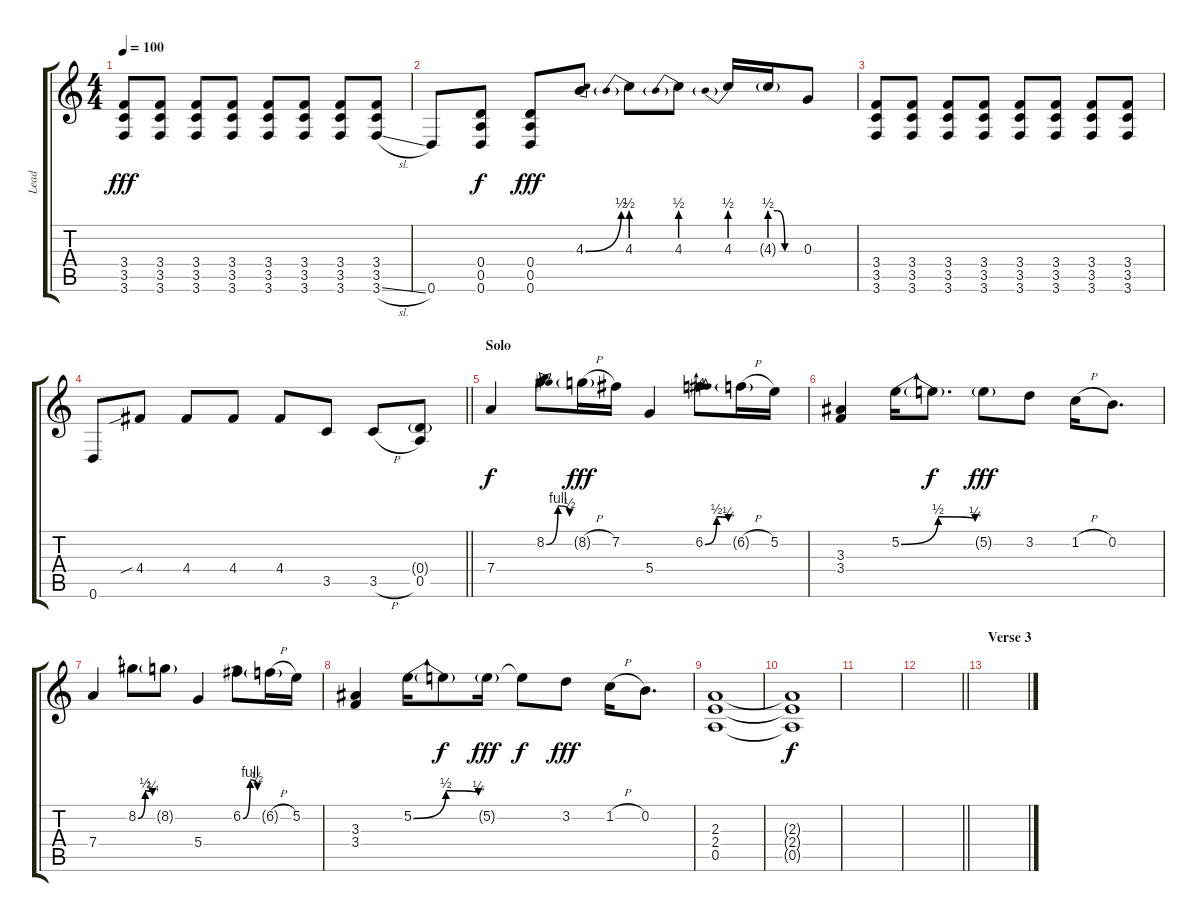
\track ("Lead" "Lead") {instrument distortionguitar}
\staff {score tabs}
\tuning (E4 B3 G3 D3 A2 D2) {hide}
\ts (4 4)
\tempo 100
\clef g2
\ks c
(3.4 3.5 3.6).8{dy fff} (3.4 3.5 3.6).8 (3.4 3.5 3.6).8 (3.4 3.5 3.6).8 (3.4 3.5 3.6).8 (3.4 3.5 3.6).8 (3.4 3.5 3.6).8 (3.4 3.5 3.6{sl}).8 |
0.6.8 (0.4 0.5 0.6).8{dy f} (0.4 0.5 0.6).8{dy fff} 4.3{be (bend 0 0 60 2)}.8 4.3{be (prebend 0 2 60 2)}.8 4.3{be (prebend 0 2 60 2)}.8 4.3{be (prebend 0 2 60 2)}.16 4.3{be (custom 0 2 15 2 30 0 60 0) g}.16 0.3.8 |
(3.4 3.5 3.6).8 (3.4 3.5 3.6).8 (3.4 3.5 3.6).8 (3.4 3.5 3.6).8 (3.4 3.5 3.6).8 (3.4 3.5 3.6).8 (3.4 3.5 3.6).8 (3.4 3.5 3.6).8 |
\barLineRight lightlight
0.6.8 4.4{sib}.8 4.4.8 4.4.8 4.4.8 3.5.8 3.5{h}.8 (0.4{g} 0.5).8 |
\section ("" "Solo")
7.4.4{dy f} 8.2{be (bendrelease 0 0 15 4 55 4 60 2)}.8 8.2{h g}.16{dy fff} 7.2.16 5.4.4 6.2{be (bendrelease 0 0 15 2 55 2 60 1)}.8 6.2{h g}.16 5.2.16 |
(3.3 3.4).4 5.2{be (bendrelease 0 0 15 2 55 2 60 1)}.16 5.2{t}.8{d dy f} 5.2{g}.8{dy fff} 3.2.8 1.2{h}.16 0.2.8{d} |
7.4.4 8.2{be (bendrelease 0 0 15 2 55 2 60 1)}.8 8.2{g}.8 5.4.4 6.2{be (bendrelease 0 0 15 4 55 4 60 2)}.8 6.2{h g}.16 5.2.16 |
(3.3 3.4).4 5.2{be (bendrelease 0 0 15 2 55 2 60 1)}.16 5.2{t}.8{dy f} 5.2{g}.16{dy fff} 5.2{t}.8{dy f} 3.2.8{dy fff} 1.2{h}.16 0.2.8{d} |
(2.3 2.4 0.5).1 |
(2.3{t} 2.4{t} 0.5{t}).1{dy f} |
|
\barLineRight lightlight
|
\section ("" "Verse 3")
